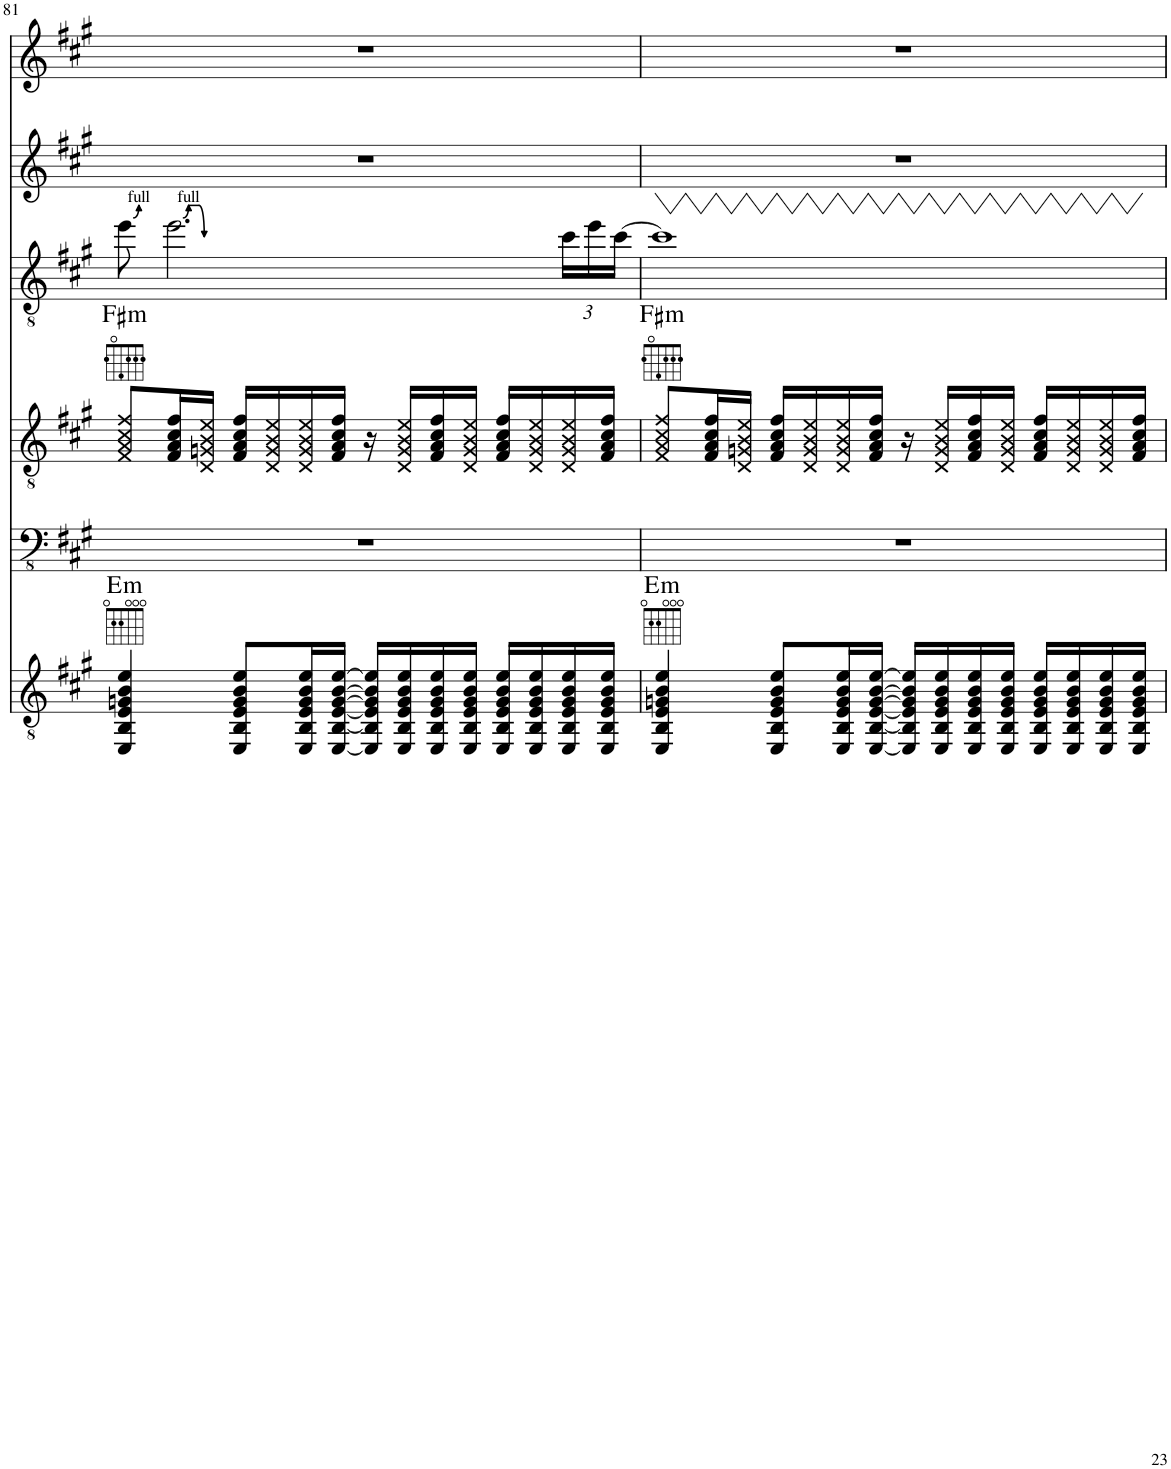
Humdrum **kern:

**kern	**harte	**kern	**kern	**harte	**kern	**kern	**kern
*part6	*part6	*part5	*part4	*part4	*part3	*part2	*part1
*staff6	*	*staff5	*staff4	*	*staff3	*staff2	*staff1
*I"ľ����	*	*I"��˹	*I"���༪��	*	*I"��������	*I"���� ����	*I"���� ����
!!LO:PB:g=z
*clefGv2	*	*clefFv4	*clefGv2	*	*clefGv2	*clefG2	*clefG2
*k[f#c#g#]	*	*k[f#c#g#]	*k[f#c#g#]	*	*k[f#c#g#]	*k[f#c#g#]	*k[f#c#g#]
*M4/4	*	*M4/4	*M4/4	*	*M4/4	*M4/4	*M4/4
=81	=81	=81	=81	=81	=81	=81	=81
!	!LO:H:kt=m	!	!	!LO:H:kt=m	!	!	!
4EE/ 4BB/ 4E/ 4Gn/ 4B/ 4e/	E:min	1r	8F#/ 8A/ 8c#/ 8f#/L	F#:min	8ee\	1r	1r
.	.	.	16F#/ 16A/ 16c#/ 16f#/L	.	2.ee\	.	.
.	.	.	16D/ 16Gn/ 16B/ 16e/JJ	.	.	.	.
8EE/ 8BB/ 8E/ 8G/ 8B/ 8e/L	.	.	16F#/ 16A/ 16c#/ 16f#/LL	.	.	.	.
.	.	.	16D/ 16G/ 16B/ 16e/	.	.	.	.
16EE/ 16BB/ 16E/ 16G/ 16B/ 16e/L	.	.	16D/ 16G/ 16B/ 16e/	.	.	.	.
[16EE/ [16BB/ [16E/ [16G/ [16B/ [16e/JJ	.	.	16F#/ 16A/ 16c#/ 16f#/JJ	.	.	.	.
16EE/] 16BB/] 16E/] 16G/] 16B/] 16e/]LL	.	.	16r	.	.	.	.
16EE/ 16BB/ 16E/ 16G/ 16B/ 16e/	.	.	16D/ 16G/ 16B/ 16e/LL	.	.	.	.
16EE/ 16BB/ 16E/ 16G/ 16B/ 16e/	.	.	16F#/ 16A/ 16c#/ 16f#/	.	.	.	.
16EE/ 16BB/ 16E/ 16G/ 16B/ 16e/JJ	.	.	16D/ 16G/ 16B/ 16e/JJ	.	.	.	.
16EE/ 16BB/ 16E/ 16G/ 16B/ 16e/LL	.	.	16F#/ 16A/ 16c#/ 16f#/LL	.	.	.	.
16EE/ 16BB/ 16E/ 16G/ 16B/ 16e/	.	.	16D/ 16G/ 16B/ 16e/	.	.	.	.
*	*	*	*	*	*Xbrackettup	*	*
16EE/ 16BB/ 16E/ 16G/ 16B/ 16e/	.	.	16D/ 16G/ 16B/ 16e/	.	24cc#\LL	.	.
.	.	.	.	.	24ee\	.	.
16EE/ 16BB/ 16E/ 16G/ 16B/ 16e/JJ	.	.	16F#/ 16A/ 16c#/ 16f#/JJ	.	.	.	.
.	.	.	.	.	[24cc#\JJ	.	.
=82	=82	=82	=82	=82	=82	=82	=82
!	!LO:H:kt=m	!	!	!LO:H:kt=m	!	!	!
4EE/ 4BB/ 4E/ 4Gn/ 4B/ 4e/	E:min	1r	8F#/ 8A/ 8c#/ 8f#/L	F#:min	1cc#]	1r	1r
.	.	.	16F#/ 16A/ 16c#/ 16f#/L	.	.	.	.
.	.	.	16D/ 16Gn/ 16B/ 16e/JJ	.	.	.	.
8EE/ 8BB/ 8E/ 8G/ 8B/ 8e/L	.	.	16F#/ 16A/ 16c#/ 16f#/LL	.	.	.	.
.	.	.	16D/ 16G/ 16B/ 16e/	.	.	.	.
16EE/ 16BB/ 16E/ 16G/ 16B/ 16e/L	.	.	16D/ 16G/ 16B/ 16e/	.	.	.	.
[16EE/ [16BB/ [16E/ [16G/ [16B/ [16e/JJ	.	.	16F#/ 16A/ 16c#/ 16f#/JJ	.	.	.	.
16EE/] 16BB/] 16E/] 16G/] 16B/] 16e/]LL	.	.	16r	.	.	.	.
16EE/ 16BB/ 16E/ 16G/ 16B/ 16e/	.	.	16D/ 16G/ 16B/ 16e/LL	.	.	.	.
16EE/ 16BB/ 16E/ 16G/ 16B/ 16e/	.	.	16F#/ 16A/ 16c#/ 16f#/	.	.	.	.
16EE/ 16BB/ 16E/ 16G/ 16B/ 16e/JJ	.	.	16D/ 16G/ 16B/ 16e/JJ	.	.	.	.
16EE/ 16BB/ 16E/ 16G/ 16B/ 16e/LL	.	.	16F#/ 16A/ 16c#/ 16f#/LL	.	.	.	.
16EE/ 16BB/ 16E/ 16G/ 16B/ 16e/	.	.	16D/ 16G/ 16B/ 16e/	.	.	.	.
16EE/ 16BB/ 16E/ 16G/ 16B/ 16e/	.	.	16D/ 16G/ 16B/ 16e/	.	.	.	.
16EE/ 16BB/ 16E/ 16G/ 16B/ 16e/JJ	.	.	16F#/ 16A/ 16c#/ 16f#/JJ	.	.	.	.
=	=	=	=	=	=	=	=
*-	*-	*-	*-	*-	*-	*-	*-
